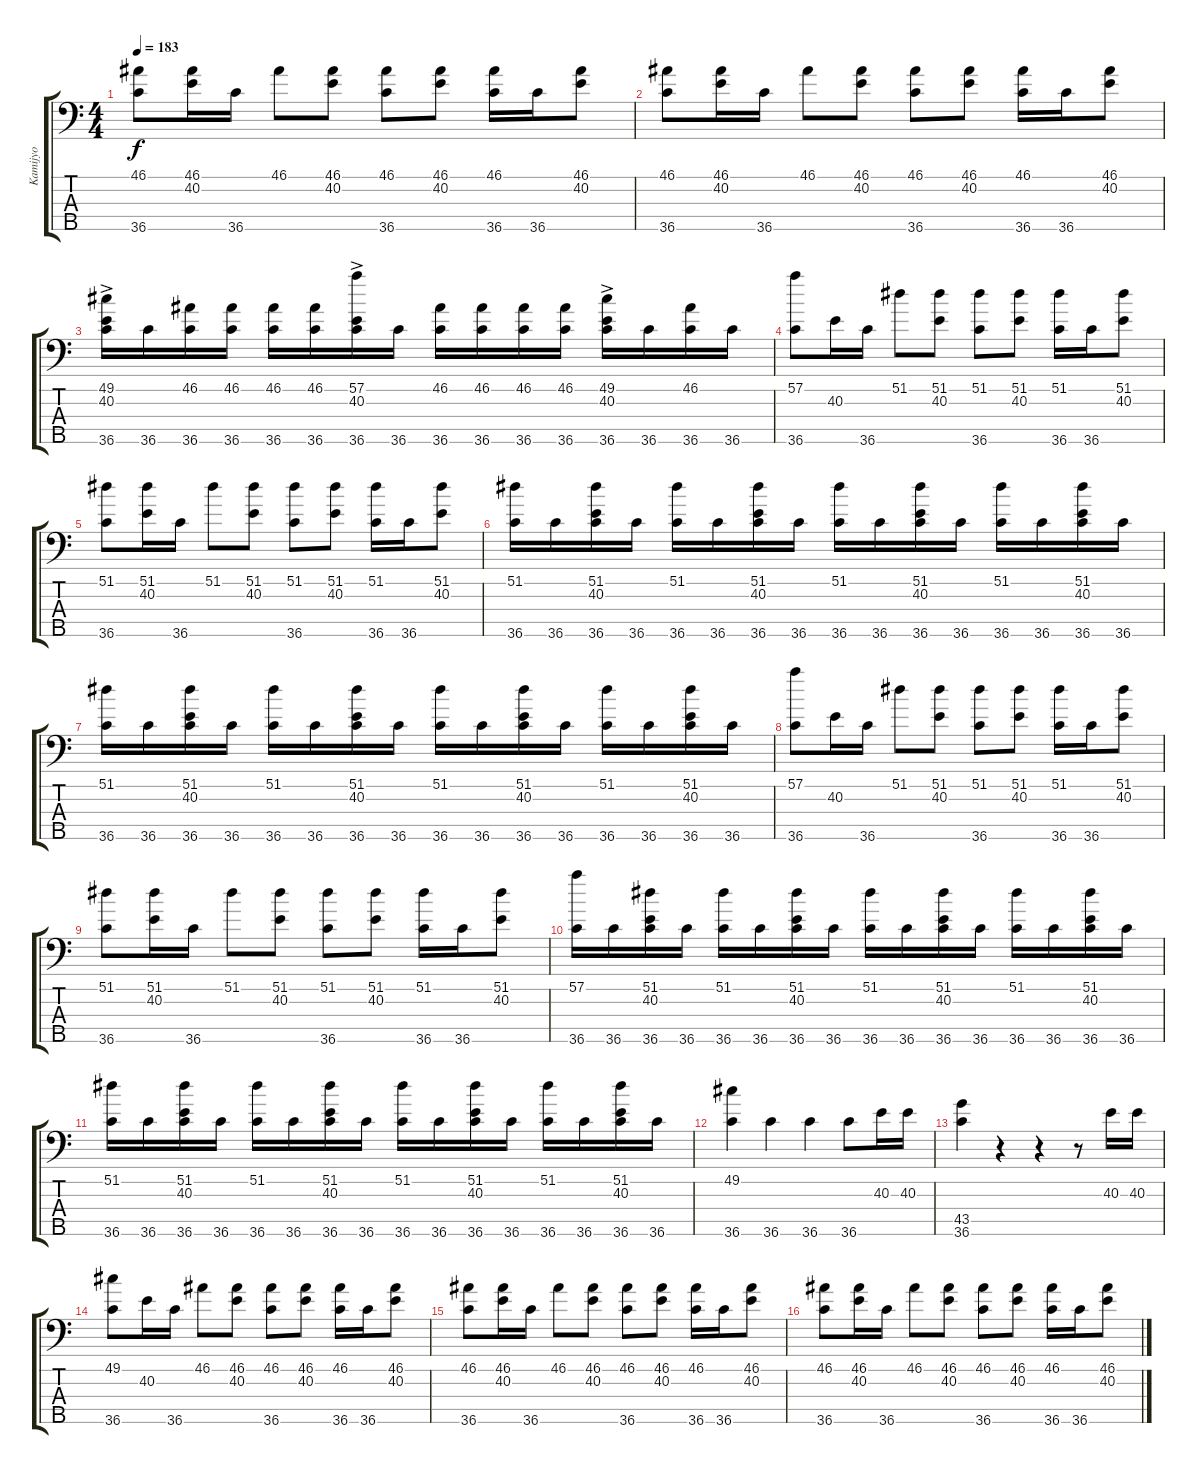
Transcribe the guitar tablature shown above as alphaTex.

\track ("Kamijyo" "Kamijyo") {instrument acousticgrandpiano}
\staff {score tabs}
\tuning (C-1 C-1 C-1 C-1 C-1) {hide}
\ts (4 4)
\tempo 183
\clef f4
\ks c
(46.1 36.5).8{dy f} (46.1 40.2).16 36.5.16 46.1.8 (46.1 40.2).8 (46.1 36.5).8 (46.1 40.2).8 (46.1 36.5).16 36.5.16 (46.1 40.2).8 |
(46.1 36.5).8 (46.1 40.2).16 36.5.16 46.1.8 (46.1 40.2).8 (46.1 36.5).8 (46.1 40.2).8 (46.1 36.5).16 36.5.16 (46.1 40.2).8 |
(49.1{ac} 40.2{ac} 36.5{ac}).16 36.5.16 (46.1 36.5).16 (46.1 36.5).16 (46.1 36.5).16 (46.1 36.5).16 (57.1{ac} 40.2{ac} 36.5{ac}).16 36.5.16 (46.1 36.5).16 (46.1 36.5).16 (46.1 36.5).16 (46.1 36.5).16 (49.1{ac} 40.2{ac} 36.5{ac}).16 36.5.16 (46.1 36.5).16 36.5.16 |
(57.1 36.5).8 40.2.16 36.5.16 51.1.8 (51.1 40.2).8 (51.1 36.5).8 (51.1 40.2).8 (51.1 36.5).16 36.5.16 (51.1 40.2).8 |
(51.1 36.5).8 (51.1 40.2).16 36.5.16 51.1.8 (51.1 40.2).8 (51.1 36.5).8 (51.1 40.2).8 (51.1 36.5).16 36.5.16 (51.1 40.2).8 |
(51.1 36.5).16 36.5.16 (51.1 40.2 36.5).16 36.5.16 (51.1 36.5).16 36.5.16 (51.1 40.2 36.5).16 36.5.16 (51.1 36.5).16 36.5.16 (51.1 40.2 36.5).16 36.5.16 (51.1 36.5).16 36.5.16 (51.1 40.2 36.5).16 36.5.16 |
(51.1 36.5).16 36.5.16 (51.1 40.2 36.5).16 36.5.16 (51.1 36.5).16 36.5.16 (51.1 40.2 36.5).16 36.5.16 (51.1 36.5).16 36.5.16 (51.1 40.2 36.5).16 36.5.16 (51.1 36.5).16 36.5.16 (51.1 40.2 36.5).16 36.5.16 |
(57.1 36.5).8 40.2.16 36.5.16 51.1.8 (51.1 40.2).8 (51.1 36.5).8 (51.1 40.2).8 (51.1 36.5).16 36.5.16 (51.1 40.2).8 |
(51.1 36.5).8 (51.1 40.2).16 36.5.16 51.1.8 (51.1 40.2).8 (51.1 36.5).8 (51.1 40.2).8 (51.1 36.5).16 36.5.16 (51.1 40.2).8 |
(57.1 36.5).16 36.5.16 (51.1 40.2 36.5).16 36.5.16 (51.1 36.5).16 36.5.16 (51.1 40.2 36.5).16 36.5.16 (51.1 36.5).16 36.5.16 (51.1 40.2 36.5).16 36.5.16 (51.1 36.5).16 36.5.16 (51.1 40.2 36.5).16 36.5.16 |
(51.1 36.5).16 36.5.16 (51.1 40.2 36.5).16 36.5.16 (51.1 36.5).16 36.5.16 (51.1 40.2 36.5).16 36.5.16 (51.1 36.5).16 36.5.16 (51.1 40.2 36.5).16 36.5.16 (51.1 36.5).16 36.5.16 (51.1 40.2 36.5).16 36.5.16 |
(49.1 36.5).4 36.5.4 36.5.4 36.5.8 40.2.16 40.2.16 |
(43.4 36.5).4 r.4 r.4 r.8 40.2.16 40.2.16 |
(49.1 36.5).8 40.2.16 36.5.16 46.1.8 (46.1 40.2).8 (46.1 36.5).8 (46.1 40.2).8 (46.1 36.5).16 36.5.16 (46.1 40.2).8 |
(46.1 36.5).8 (46.1 40.2).16 36.5.16 46.1.8 (46.1 40.2).8 (46.1 36.5).8 (46.1 40.2).8 (46.1 36.5).16 36.5.16 (46.1 40.2).8 |
(46.1 36.5).8 (46.1 40.2).16 36.5.16 46.1.8 (46.1 40.2).8 (46.1 36.5).8 (46.1 40.2).8 (46.1 36.5).16 36.5.16 (46.1 40.2).8
